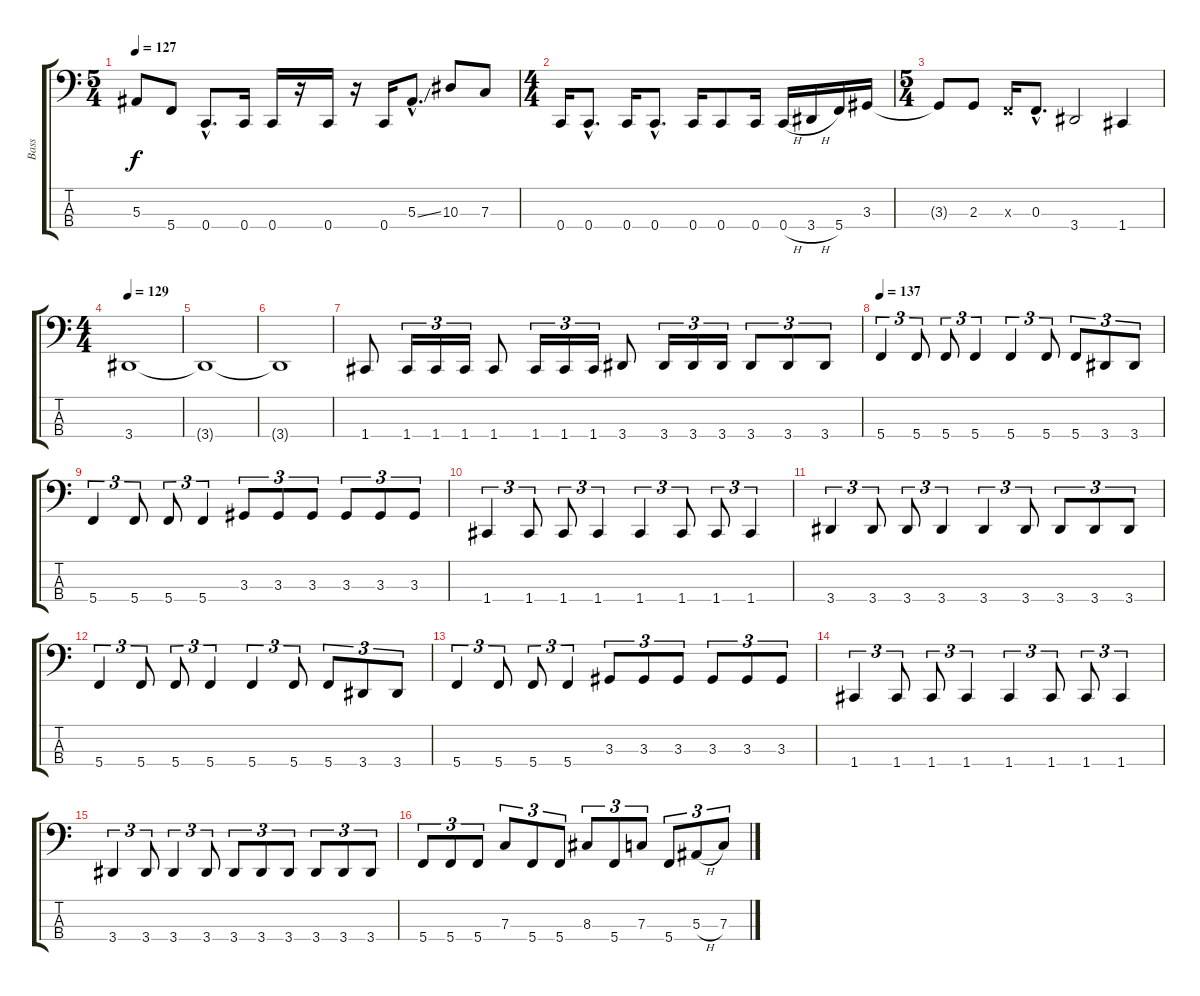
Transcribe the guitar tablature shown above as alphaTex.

\track ("Bass" "Bass") {instrument electricbassfinger}
\staff {score tabs}
\tuning (Eb2 Bb1 F1 C1) {hide}
\ts (5 4)
\tempo 127
\clef f4
\ks c
5.3{t}.8{dy f} 5.4.8 0.4{hac}.8{d} 0.4.16 0.4.16 r.16 0.4.16 r.16 0.4.16 5.3{ss hac}.8{d} 10.3.8 7.3.8 |
\ts (4 4)
0.4.16 0.4{hac}.8{d} 0.4.16 0.4{hac}.8{d} 0.4.16 0.4.8 0.4.16 0.4{h}.16 3.4{h}.16 5.4.16 3.3.16 |
\ts (5 4)
3.3{t}.8 2.3.8 0.3{x}.16 0.3{hac}.8{d} 3.4.2 1.4.4 |
\ts (4 4)
\section ("" "")
\tempo 129
3.4.1 |
3.4{t}.1 |
3.4{t}.1 |
1.4.8 1.4.16{tu (3 2)} 1.4.16{tu (3 2)} 1.4.16{tu (3 2)} 1.4.8 1.4.16{tu (3 2)} 1.4.16{tu (3 2)} 1.4.16{tu (3 2)} 3.4.8 3.4.16{tu (3 2)} 3.4.16{tu (3 2)} 3.4.16{tu (3 2)} 3.4.8{tu (3 2)} 3.4.8{tu (3 2)} 3.4.8{tu (3 2)} |
\section ("" "")
\tempo 137
5.4.4{tu (3 2)} 5.4.8{tu (3 2)} 5.4.8{tu (3 2)} 5.4.4{tu (3 2)} 5.4.4{tu (3 2)} 5.4.8{tu (3 2)} 5.4.8{tu (3 2)} 3.4.8{tu (3 2)} 3.4.8{tu (3 2)} |
5.4.4{tu (3 2)} 5.4.8{tu (3 2)} 5.4.8{tu (3 2)} 5.4.4{tu (3 2)} 3.3.8{tu (3 2)} 3.3.8{tu (3 2)} 3.3.8{tu (3 2)} 3.3.8{tu (3 2)} 3.3.8{tu (3 2)} 3.3.8{tu (3 2)} |
1.4.4{tu (3 2)} 1.4.8{tu (3 2)} 1.4.8{tu (3 2)} 1.4.4{tu (3 2)} 1.4.4{tu (3 2)} 1.4.8{tu (3 2)} 1.4.8{tu (3 2)} 1.4.4{tu (3 2)} |
3.4.4{tu (3 2)} 3.4.8{tu (3 2)} 3.4.8{tu (3 2)} 3.4.4{tu (3 2)} 3.4.4{tu (3 2)} 3.4.8{tu (3 2)} 3.4.8{tu (3 2)} 3.4.8{tu (3 2)} 3.4.8{tu (3 2)} |
5.4.4{tu (3 2)} 5.4.8{tu (3 2)} 5.4.8{tu (3 2)} 5.4.4{tu (3 2)} 5.4.4{tu (3 2)} 5.4.8{tu (3 2)} 5.4.8{tu (3 2)} 3.4.8{tu (3 2)} 3.4.8{tu (3 2)} |
5.4.4{tu (3 2)} 5.4.8{tu (3 2)} 5.4.8{tu (3 2)} 5.4.4{tu (3 2)} 3.3.8{tu (3 2)} 3.3.8{tu (3 2)} 3.3.8{tu (3 2)} 3.3.8{tu (3 2)} 3.3.8{tu (3 2)} 3.3.8{tu (3 2)} |
1.4.4{tu (3 2)} 1.4.8{tu (3 2)} 1.4.8{tu (3 2)} 1.4.4{tu (3 2)} 1.4.4{tu (3 2)} 1.4.8{tu (3 2)} 1.4.8{tu (3 2)} 1.4.4{tu (3 2)} |
3.4.4{tu (3 2)} 3.4.8{tu (3 2)} 3.4.4{tu (3 2)} 3.4.8{tu (3 2)} 3.4.8{tu (3 2)} 3.4.8{tu (3 2)} 3.4.8{tu (3 2)} 3.4.8{tu (3 2)} 3.4.8{tu (3 2)} 3.4.8{tu (3 2)} |
\section ("" "")
5.4.8{tu (3 2)} 5.4.8{tu (3 2)} 5.4.8{tu (3 2)} 7.3.8{tu (3 2)} 5.4.8{tu (3 2)} 5.4.8{tu (3 2)} 8.3.8{tu (3 2)} 5.4.8{tu (3 2)} 7.3.8{tu (3 2)} 5.4.8{tu (3 2)} 5.3{h}.8{tu (3 2)} 7.3.8{tu (3 2)}
